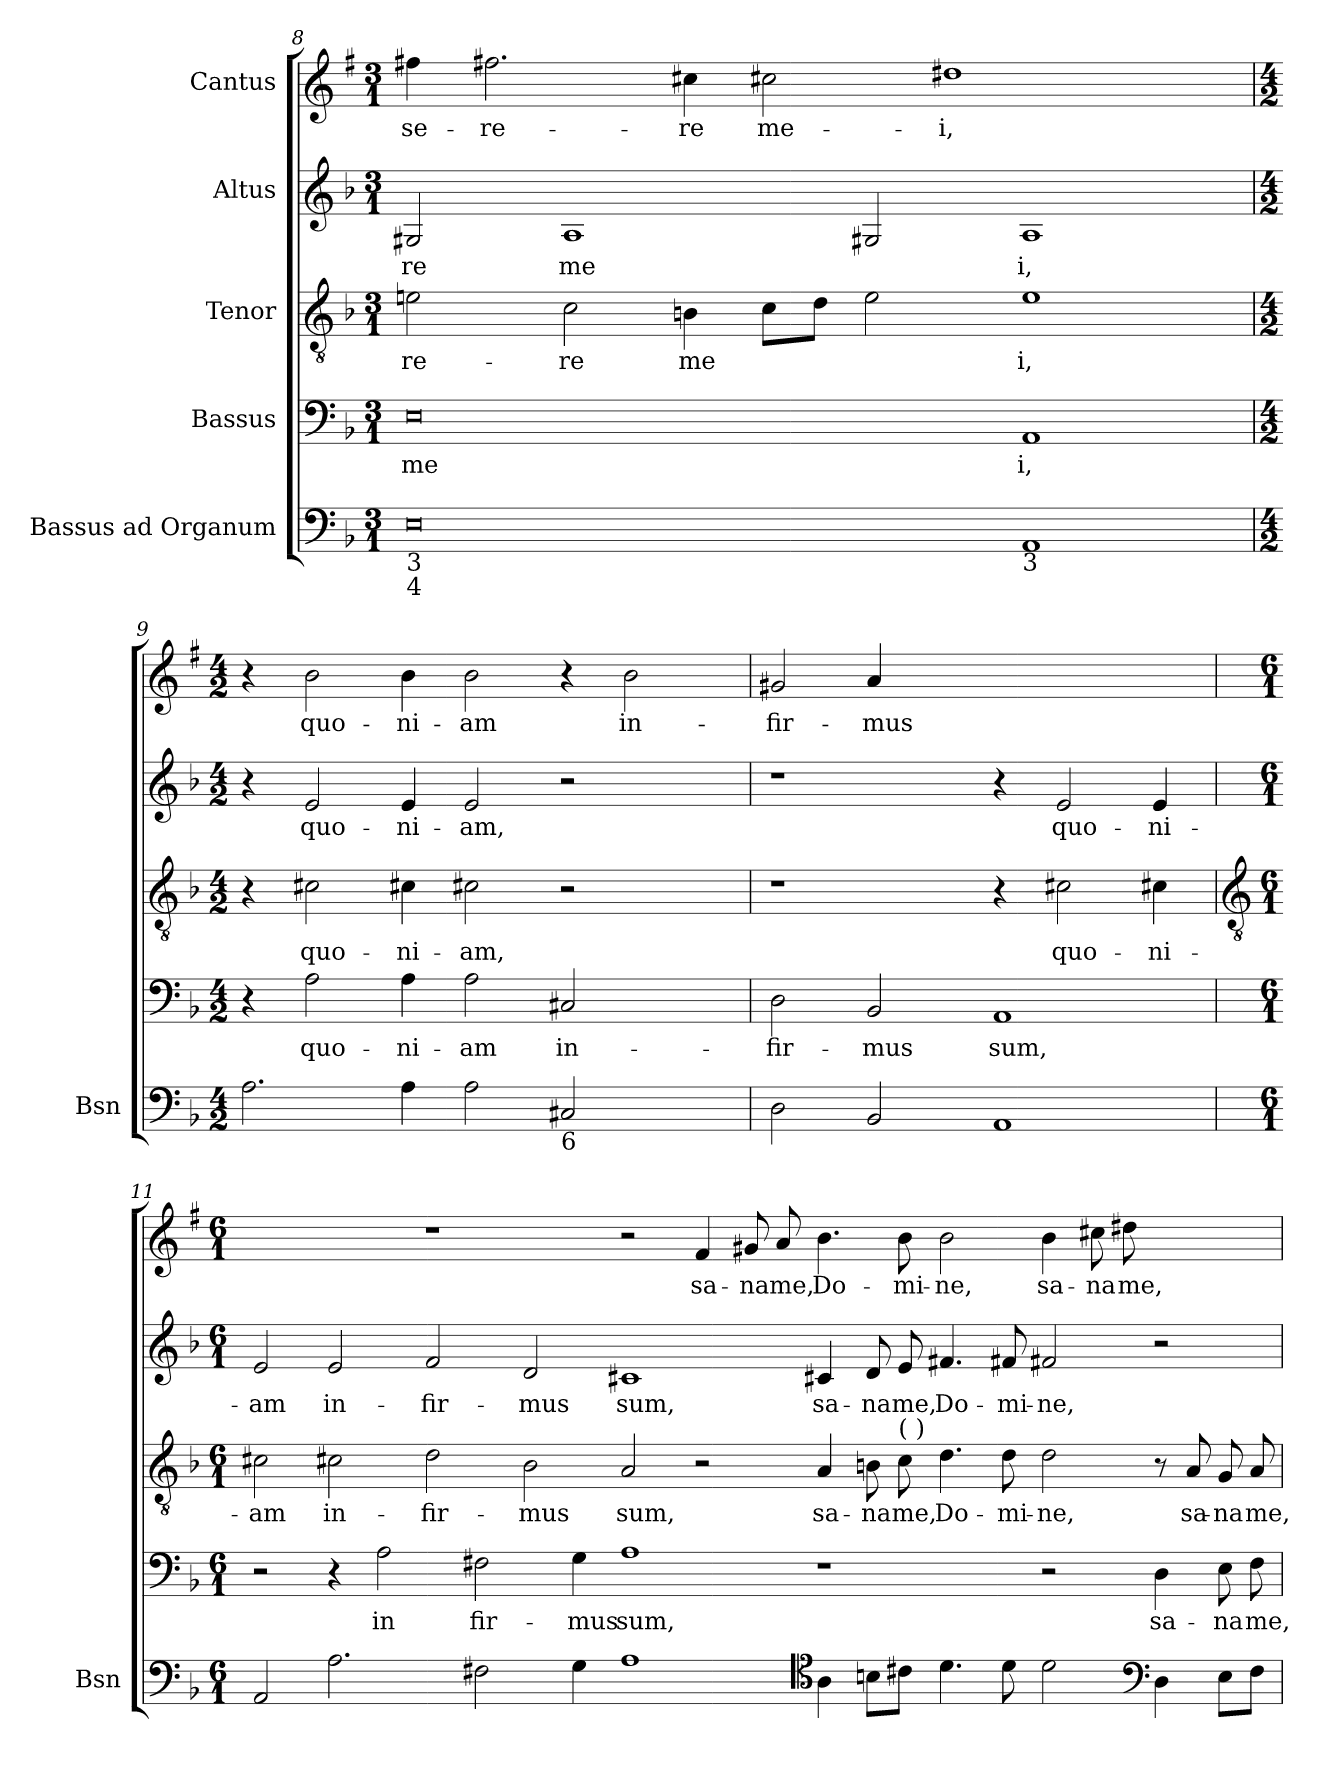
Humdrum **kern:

**kern	**kern	**text	**kern	**text	**kern	**text	**kern	**text
*part5	*part4	*part4	*part3	*part3	*part2	*part2	*part1	*part1
*staff5	*staff4	*staff4	*staff3	*staff3	*staff2	*staff2	*staff1	*staff1
*I"Bassus ad Organum	*I"Bassus	*	*I"Tenor	*	*I"Altus	*	*I"Cantus	*
*I'Bsn	*	*	*	*	*	*	*	*
*clefF4	*clefF4	*	*clefGv2	*	*clefG2	*	*clefG2	*
*	*	*	*	*	*	*	*ITrd1c2	*
*k[b-]	*k[b-]	*	*k[b-]	*	*k[b-]	*	*k[b-]	*
*F:	*F:	*	*F:	*	*F:	*	*F:	*
*M3/1	*M3/1	*	*M3/1	*	*M3/1	*	*M3/1	*
=8	=8	=8	=8	=8	=8	=8	=8	=8
!LO:TX:b:t=3	!	!	!	!	!	!	!	!
!LO:TX:b:t=4	!	!	!	!	!	!	!	!
!	!	!LO:LY:b	!	!LO:LY:b	!	!LO:LY:b	!	!LO:LY:b
0E	0E	me	2en	-re-	2G#X	-re	4een	se-
!	!	!	!	!	!	!	!	!LO:LY:b
.	.	.	.	.	.	.	2.een	-re-
!	!	!	!	!LO:LY:b	!	!LO:LY:b	!	!
.	.	.	2c	-re	1A	me	.	.
!	!	!	!	!LO:LY:b	!	!	!	!LO:LY:b
.	.	.	4Bn	me	.	.	4bn	-re
!	!	!	!	!	!	!	!	!LO:LY:b
.	.	.	8cL	.	.	.	2bn	me-
.	.	.	8dJ	.	.	.	.	.
.	.	.	2e	.	2G#X	.	.	.
!	!	!	!	!	!	!	!	!LO:LY:b
.	.	.	.	.	.	.	1cc#X	-i,
!LO:TX:b:t=3	!	!	!	!	!	!	!	!
!	!	!LO:LY:b	!	!LO:LY:b	!	!LO:LY:b	!	!
1AA	1AA	i,	1e	i,	1A	i,	.	.
.	.	.	.	.	.	.	4ryy	.
=9	=9	=9	=9	=9	=9	=9	=9	=9
*M4/2	*M4/2	*	*M4/2	*	*M4/2	*	*M4/2	*
2.A	4r	.	4r	.	4r	.	4r	.
!	!	!LO:LY:b	!	!LO:LY:b	!	!LO:LY:b	!	!LO:LY:b
.	2A	quo-	2c#X	quo-	2e	quo-	2a	quo-
!	!	!LO:LY:b	!	!LO:LY:b	!	!LO:LY:b	!	!LO:LY:b
4A	4A	-ni-	4c#X	-ni-	4e	-ni-	4a	-ni-
!	!	!LO:LY:b	!	!LO:LY:b	!	!LO:LY:b	!	!LO:LY:b
2A	2A	-am	2c#X	-am,	2e	-am,	2a	-am
!LO:TX:b:t=6	!	!	!	!	!	!	!	!
!	!	!LO:LY:b	!	!	!	!	!	!
2C#X	2C#X	in-	2r	.	2r	.	4r	.
!	!	!	!	!	!	!	!	!LO:LY:b
.	.	.	.	.	.	.	2a	in-
4ryy	4ryy	.	4ryy	.	4ryy	.	.	.
=10	=10	=10	=10	=10	=10	=10	=10	=10
!	!	!LO:LY:b	!	!	!	!	!	!LO:LY:b
2D	2D	-fir-	1r	.	1r	.	2f#X	-fir-
!	!	!LO:LY:b	!	!	!	!	!	!LO:LY:b
2BB-	2BB-	-mus	.	.	.	.	4g	-mus
!	!	!	!	!	!	!	!	!LO:LY:b
.	.	.	.	.	.	.	[1ayy	sum,
!	!	!LO:LY:b	!	!	!	!	!	!
1AA	1AA	sum,	4r	.	4r	.	.	.
!	!	!	!	!LO:LY:b	!	!LO:LY:b	!	!
.	.	.	2c#X	quo-	2e	quo-	.	.
!	!	!	!	!LO:LY:b	!	!LO:LY:b	!	!
.	.	.	4c#X	-ni-	4e	-ni-	4ryy	.
!!LO:LB:g=z
=11	=11	=11	=11	=11	=11	=11	=11	=11
*	*	*	*clefGv2	*	*	*	*	*
*M6/1	*M6/1	*	*M6/1	*	*M6/1	*	*M6/1	*
!	!	!	!	!LO:LY:b	!	!LO:LY:b	!	!
2AA	2r	.	2c#X	-am	2e	-am	2.ayy_	.
!	!	!	!	!LO:LY:b	!	!LO:LY:b	!	!
2.A	4r	.	2c#X	in-	2e	in-	.	.
!	!	!LO:LY:b	!	!	!	!	!	!
.	2A	in	.	.	.	.	4ayy]	.
!	!	!	!	!LO:LY:b	!	!LO:LY:b	!	!
.	.	.	2d	-fir-	2f	-fir-	1r	.
!	!	!LO:LY:b	!	!	!	!	!	!
2F#X	2F#X	fir-	.	.	.	.	.	.
!	!	!	!	!LO:LY:b	!	!LO:LY:b	!	!
.	.	.	2B-	-mus	2d	-mus	.	.
!	!	!LO:LY:b	!	!	!	!	!	!
4G	4G	-mus	.	.	.	.	.	.
!	!	!LO:LY:b	!	!LO:LY:b	!	!LO:LY:b	!	!
1A	1A	sum,	2A	sum,	1c#X	sum,	2r	.
!	!	!	!	!	!	!	!	!LO:LY:b
.	.	.	2r	.	.	.	4e	sa-
!	!	!	!	!	!	!	!	!LO:LY:b
.	.	.	.	.	.	.	8f#X	-na
!	!	!	!	!	!	!	!	!LO:LY:b
.	.	.	.	.	.	.	8g	me,
*clefC4	*	*	*	*	*	*	*	*
!	!	!	!	!LO:LY:b	!	!LO:LY:b	!	!LO:LY:b
4A	1r	.	4A	sa-	4c#X	sa-	4.a	Do-
!	!	!	!	!LO:LY:b	!	!LO:LY:b	!	!
8BnL	.	.	8Bn	-na	8d	-na	.	.
!	!	!	!LO:TX:a:t=(  )	!	!	!	!	!
!	!	!	!	!LO:LY:b	!	!LO:LY:b	!	!LO:LY:b
8c#J	.	.	8c#	me,	8e	me,	8a	-mi-
!	!	!	!	!LO:LY:b	!	!LO:LY:b	!	!LO:LY:b
4.d	.	.	4.d	Do-	4.f#X	Do-	2a	-ne,
!	!	!	!	!LO:LY:b	!	!LO:LY:b	!	!
8d	.	.	8d	-mi-	8f#X	-mi-	.	.
!	!	!	!	!LO:LY:b	!	!LO:LY:b	!	!LO:LY:b
2d	2r	.	2d	-ne,	2f#X	-ne,	4a	sa-
!	!	!	!	!	!	!	!	!LO:LY:b
.	.	.	.	.	.	.	8b	-na
!	!	!	!	!	!	!	!	!LO:LY:b
.	.	.	.	.	.	.	8cc#X	me,
*clefF4	*	*	*	*	*	*	*	*
!	!	!LO:LY:b	!	!	!	!	!	!LO:LY:b
4D	4D	sa-	8r	.	2r	.	[2ddyy	Do
!	!	!	!	!LO:LY:b	!	!	!	!
.	.	.	8A	sa-	.	.	.	.
!	!	!LO:LY:b	!	!LO:LY:b	!	!	!	!
8EL	8E	-na	8G	-na	.	.	.	.
!	!	!LO:LY:b	!	!LO:LY:b	!	!	!	!
8F#J	8F#	me,	8A	me,	.	.	.	.
=	=	=	=	=	=	=	=	=
*-	*-	*-	*-	*-	*-	*-	*-	*-
